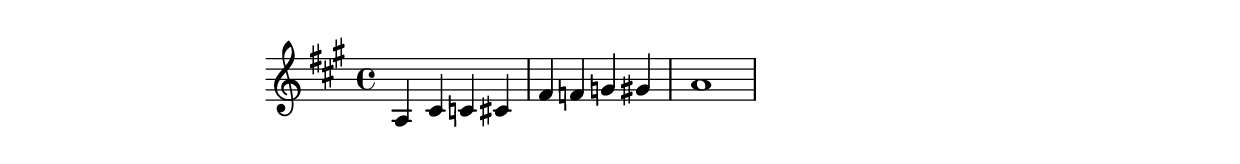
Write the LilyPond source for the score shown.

\paper{indent=0\mm line-width=120\mm oddFooterMarkup="" oddHeaderMarkup=""}
% --- start of displayed header in the book ---

% --- end of header ---
\relative{\key a \major a cis c cis fis f g gis  a1 }
% --- end of song ---
